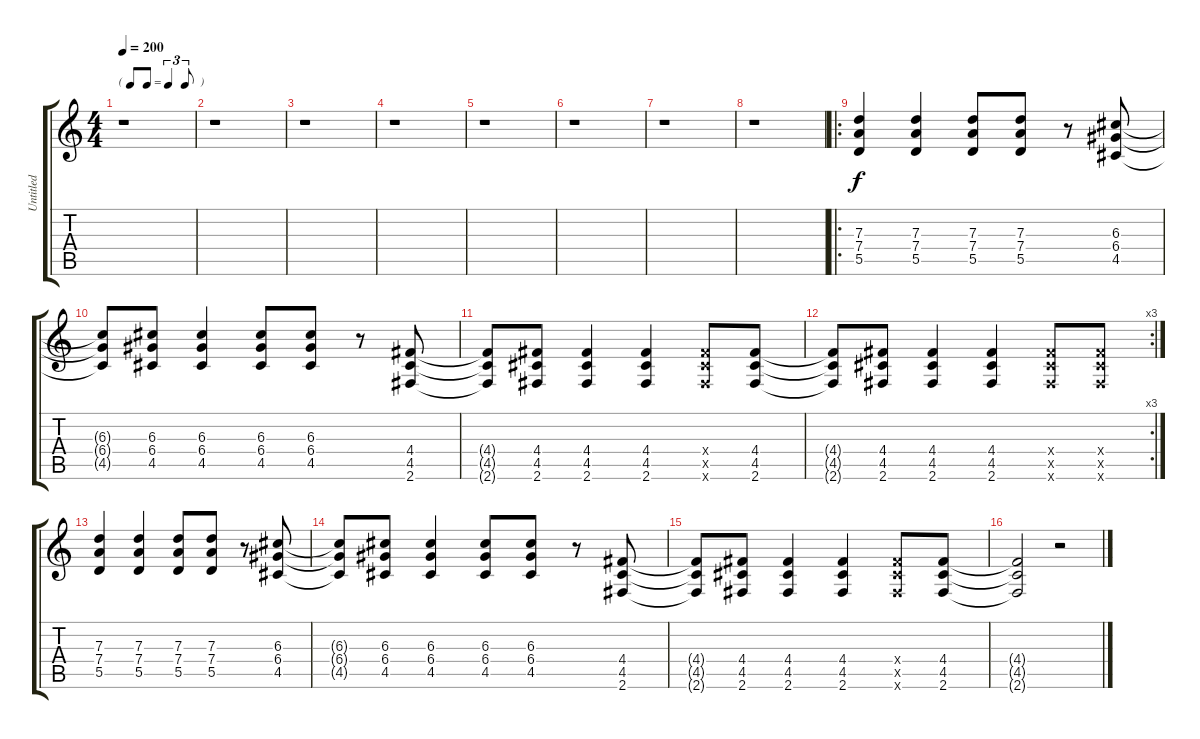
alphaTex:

\track ("Untitled" "Untitled") {instrument acousticguitarnylon}
\staff {score tabs}
\tuning (E4 B3 G3 D3 A2 E2) {hide}
\ts (4 4)
\tf triplet8th
\tempo 200
\clef g2
\ks c
r.1{dy f instrument acousticguitarnylon} |
r.1 |
r.1 |
r.1 |
r.1 |
r.1 |
r.1 |
r.1 |
\ro
(7.3 7.4 5.5).4 (7.3 7.4 5.5).4 (7.3 7.4 5.5).8 (7.3 7.4 5.5).8 r.8 (6.3 6.4 4.5).8 |
(6.3{t} 6.4{t} 4.5{t}).8 (6.3 6.4 4.5).8 (6.3 6.4 4.5).4 (6.3 6.4 4.5).8 (6.3 6.4 4.5).8 r.8 (4.4 4.5 2.6).8 |
(4.4{t} 4.5{t} 2.6{t}).8 (4.4 4.5 2.6).8 (4.4 4.5 2.6).4 (4.4 4.5 2.6).4 (4.4{x} 4.5{x} 2.6{x}).8 (4.4 4.5 2.6).8 |
\rc 3
(4.4{t} 4.5{t} 2.6{t}).8 (4.4 4.5 2.6).8 (4.4 4.5 2.6).4 (4.4 4.5 2.6).4 (4.4{x} 4.5{x} 2.6{x}).8 (4.4{x} 4.5{x} 2.6{x}).8 |
(7.3 7.4 5.5).4 (7.3 7.4 5.5).4 (7.3 7.4 5.5).8 (7.3 7.4 5.5).8 r.8 (6.3 6.4 4.5).8 |
(6.3{t} 6.4{t} 4.5{t}).8 (6.3 6.4 4.5).8 (6.3 6.4 4.5).4 (6.3 6.4 4.5).8 (6.3 6.4 4.5).8 r.8 (4.4 4.5 2.6).8 |
(4.4{t} 4.5{t} 2.6{t}).8 (4.4 4.5 2.6).8 (4.4 4.5 2.6).4 (4.4 4.5 2.6).4 (4.4{x} 4.5{x} 2.6{x}).8 (4.4 4.5 2.6).8 |
(4.4{t} 4.5{t} 2.6{t}).2 r.2
